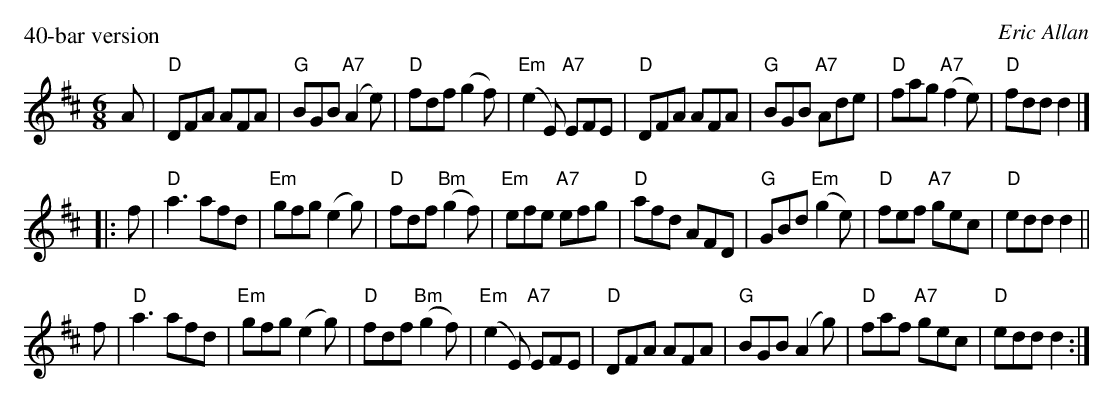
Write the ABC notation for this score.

X:1
P: The Fortification Jig
C: Eric Allan
P: 40-bar version
M: 6/8
L: 1/8
K: D
   A \
| "D"DFA AFA | "G"BGB "A7"(A2e) | "D"fdf (g2f) | "Em"(e2E) "A7"EFE \
| "D"DFA AFA | "G"BGB "A7"Ade | "D"fag "A7"(f2e) | "D"fdd d2 |]
|: f \
| "D"a3 afd | "Em"gfg (e2g) | "D"fdf "Bm"(g2f) | "Em"efe "A7"efg \
| "D"afd AFD | "G"GBd "Em"(g2e) | "D"fef "A7"gec | "D"edd d2 ||
y2 f \
| "D"a3 afd | "Em"gfg (e2g) | "D"fdf "Bm"(g2f) | "Em"(e2E) "A7"EFE \
| "D"DFA AFA | "G"BGB (A2g) | "D"faf "A7"gec | "D"edd d2 :|
